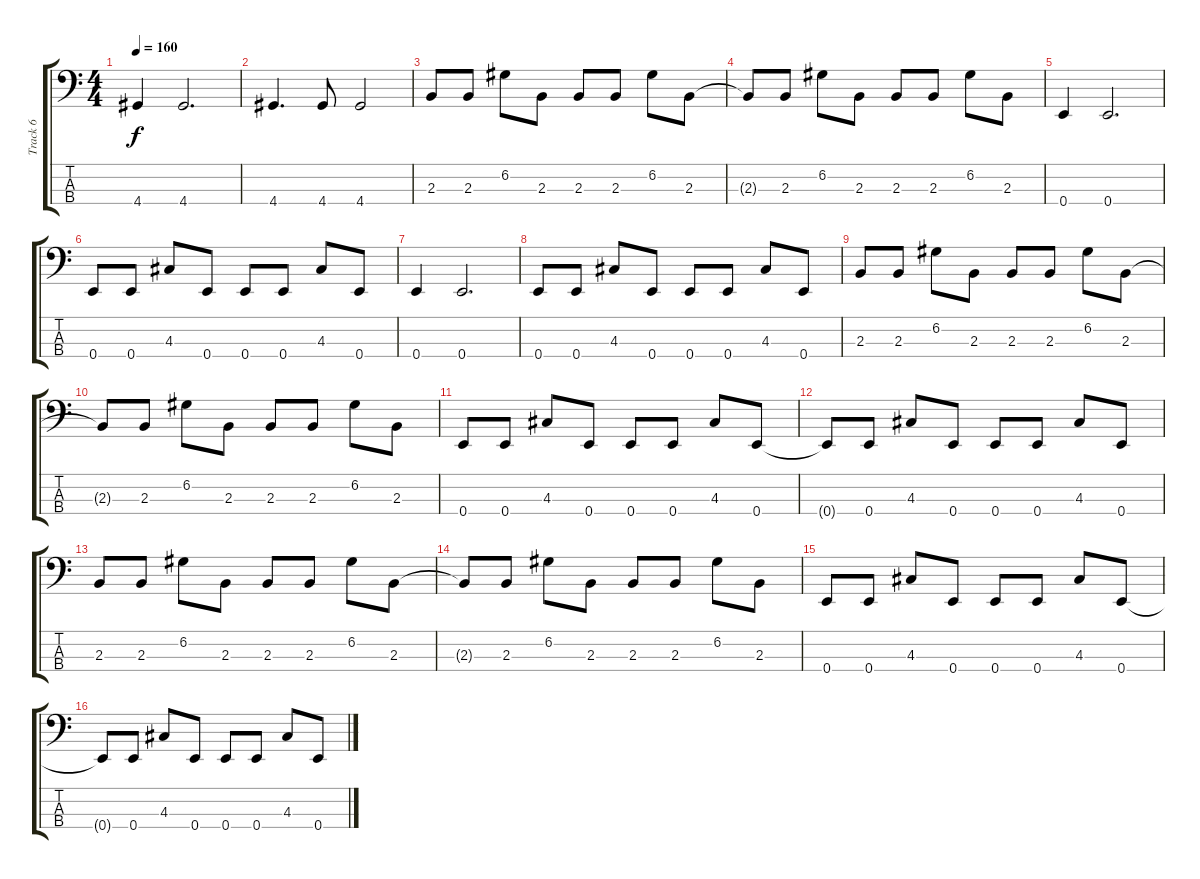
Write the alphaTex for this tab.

\track ("Track 6" "Track 6") {instrument electricbasspick}
\staff {score tabs}
\tuning (G2 D2 A1 E1) {hide}
\ts (4 4)
\tempo 160
\clef f4
\ks c
4.4.4{dy f} 4.4.2{d} |
4.4.4{d} 4.4.8 4.4.2 |
2.3.8 2.3.8 6.2.8 2.3.8 2.3.8 2.3.8 6.2.8 2.3.8 |
2.3{t}.8 2.3.8 6.2.8 2.3.8 2.3.8 2.3.8 6.2.8 2.3.8 |
0.4.4 0.4.2{d} |
0.4.8 0.4.8 4.3.8 0.4.8 0.4.8 0.4.8 4.3.8 0.4.8 |
0.4.4 0.4.2{d} |
0.4.8 0.4.8 4.3.8 0.4.8 0.4.8 0.4.8 4.3.8 0.4.8 |
2.3.8 2.3.8 6.2.8 2.3.8 2.3.8 2.3.8 6.2.8 2.3.8 |
2.3{t}.8 2.3.8 6.2.8 2.3.8 2.3.8 2.3.8 6.2.8 2.3.8 |
0.4.8 0.4.8 4.3.8 0.4.8 0.4.8 0.4.8 4.3.8 0.4.8 |
0.4{t}.8 0.4.8 4.3.8 0.4.8 0.4.8 0.4.8 4.3.8 0.4.8 |
2.3.8 2.3.8 6.2.8 2.3.8 2.3.8 2.3.8 6.2.8 2.3.8 |
2.3{t}.8 2.3.8 6.2.8 2.3.8 2.3.8 2.3.8 6.2.8 2.3.8 |
0.4.8 0.4.8 4.3.8 0.4.8 0.4.8 0.4.8 4.3.8 0.4.8 |
0.4{t}.8 0.4.8 4.3.8 0.4.8 0.4.8 0.4.8 4.3.8 0.4.8
